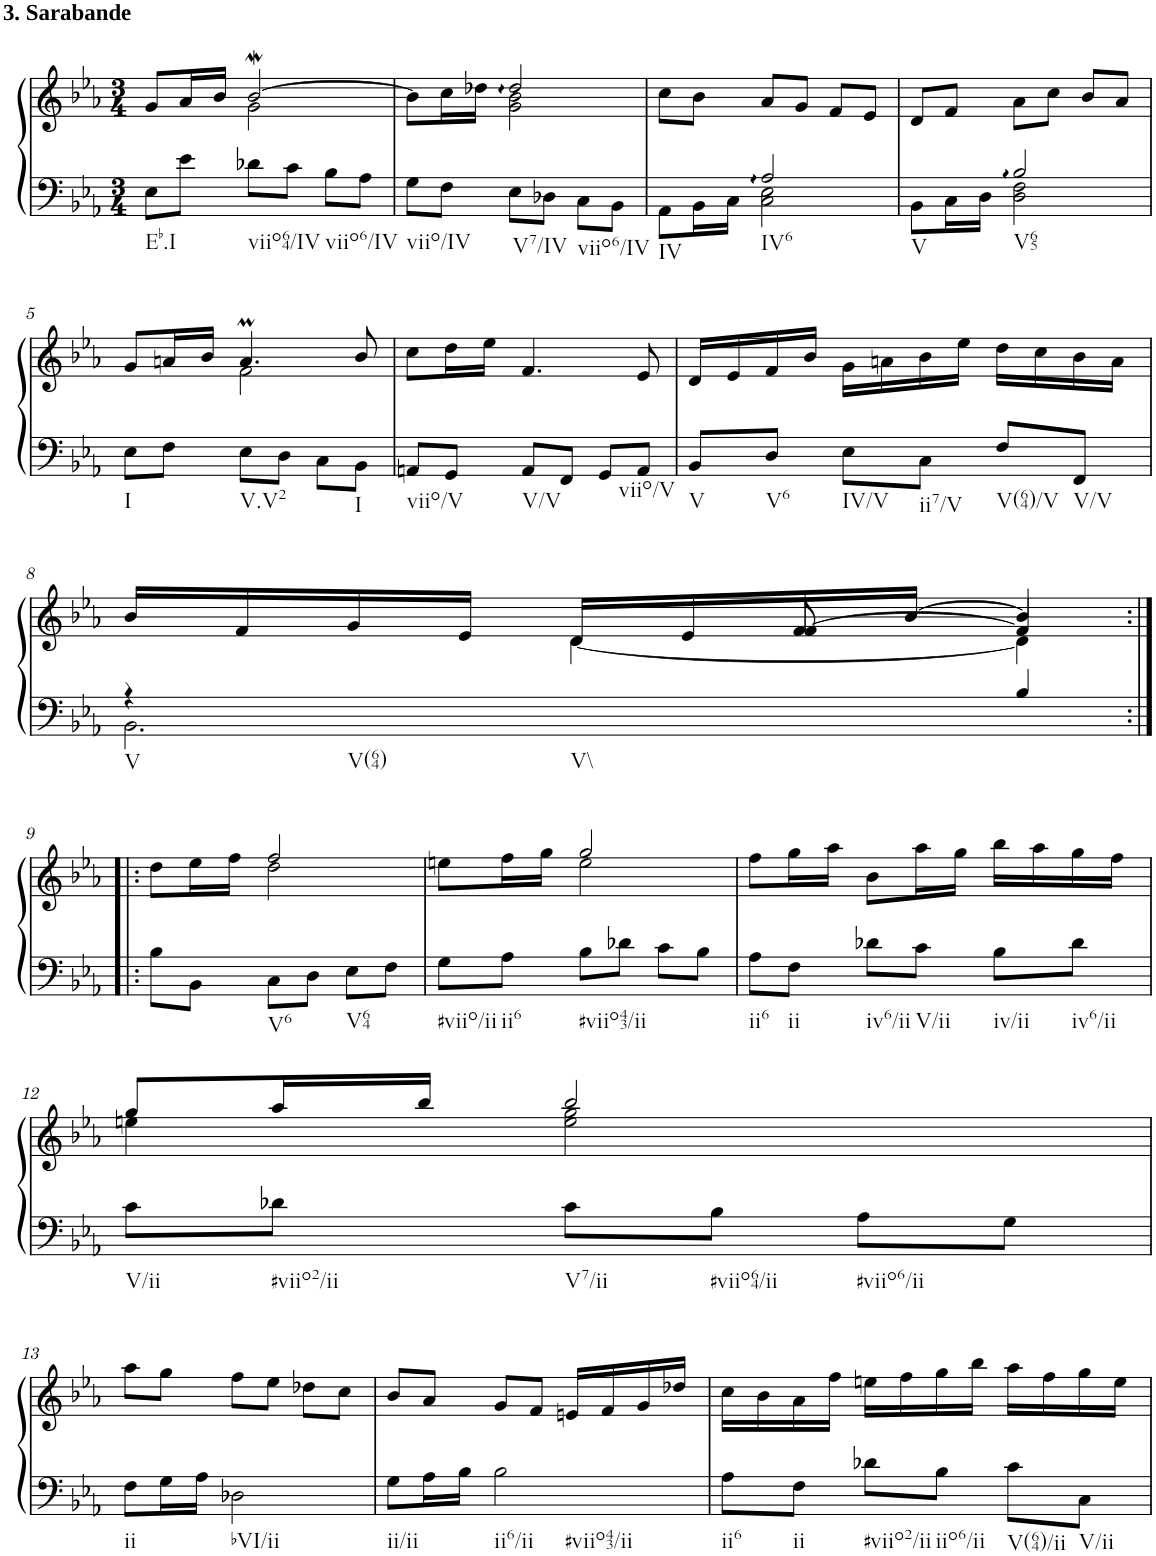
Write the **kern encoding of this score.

**kern	**kern
*part1	*part1
*staff2	*staff1
*I"Klavier linke Hand	*
*clefF4	*clefG2
*k[b-e-a-]	*k[b-e-a-]
*M3/4	*M3/4
=1	=1
*^	*^
!	!	!LO:TX:a:B:t=3. Sarabande	!
!LO:TX:b:t=Eb.I	!	!	!
!LO:TX:b:t=viio64/IV	!	!	!
!LO:TX:b:t=viio6/IV	!	!	!
2.ryy	8E-\L	8g/L	4ryy
.	8e-\J	16a-/L	.
.	.	16b-/JJ	.
.	8d-X\L	[2b-W/	2g\
.	8c\J	.	.
.	8B-\L	.	.
.	8A-\J	.	.
=2	=2	=2	=2
!LO:TX:b:t=viio/IV	!	!	!
!LO:TX:b:t=V7/IV	!	!	!
!LO:TX:b:t=viio6/IV	!	!	!
2.ryy	8G\L	8b-\L]	4ryy
.	8F\J	16cc\L	.
.	.	16dd-X\JJ	.
.	8E-\L	2dd-::/	2g\ 2b-\
.	8D-X\J	.	.
.	8C\L	.	.
.	8BB-\J	.	.
*	*	*v	*v
=3	=3	=3
!LO:TX:b:t=IV	!	!
4ryy	8AA-\L	8cc\L
.	16BB-\L	8b-\J
.	16C\JJ	.
!LO:TX:b:t=IV6	!	!
2A-::/	2C\ 2E-\	8a-/L
.	.	8g/J
.	.	8f/L
.	.	8e-/J
=4	=4	=4
!LO:TX:b:t=V	!	!
4ryy	8BB-\L	8d/L
.	16C\L	8f/J
.	16D\JJ	.
!LO:TX:b:t=V65	!	!
2B-::/	2D\ 2F\	8a-\L
.	.	8cc\J
.	.	8b-/L
.	.	8a-/J
!!LO:LB:g=z
=5	=5	=5
*	*	*^
!LO:TX:b:t=I	!	!	!
!LO:TX:b:t=V.V2	!	!	!
!LO:TX:b:t=I	!	!	!
2.ryy	8E-\L	8g/L	4ryy
.	8F\J	16an/L	.
.	.	16b-/JJ	.
.	8E-\L	4.am/	2f\
.	8D\J	.	.
.	8C\L	.	.
.	8BB-\J	8b-/	.
*	*	*v	*v
=6	=6	=6
!LO:TX:b:t=viio/V	!	!
*v	*v	*
8AAn/L	8cc\L
8GG/J	16dd\L
.	16ee-\JJ
!LO:TX:b:t=V/V	!
8AA/L	4.f/
8FF/J	.
8GG/L	.
!LO:TX:b:t=viio/V	!
8AA/J	8e-/
=7	=7
!LO:TX:b:t=V	!
8BB-/L	16d/LL
.	16e-/
!LO:TX:b:t=V6	!
8D/J	16f/
.	16b-/JJ
!LO:TX:b:t=IV/V	!
8E-\L	16g\LL
.	16an\
!LO:TX:b:t=ii7/V	!
8C\J	16b-\
.	16ee-\JJ
!LO:TX:b:t=V(64)/V	!
8F/L	16dd\LL
.	16cc\
!LO:TX:b:t=V/V	!
8FF/J	16b-\
.	16a\JJ
!!LO:LB:g=z
=8	=8
*^	*^
*	*	*	*^
!LO:TX:b:t=V	!	!	!	!
!LO:TX:b:t=V(64)	!	!	!	!
4r	2.BB-\	16b-/LL	4ryy	4.ryy
.	.	16f/	.	.
.	.	16g/	.	.
.	.	16e-/JJ	.	.
!LO:TX:b:t=V\\	!	!	!	!
4ryy	.	16d/LL	[4d\	.
.	.	16e-/	.	.
.	.	16f/	.	[8f/
.	.	[16b-/JJ	.	.
4B-/	.	4b-/]	4d\]	4f/]
!!LO:LB:g=z
=9:|!|:	=9:|!|:	=9:|!|:	=9:|!|:	=9:|!|:
!LO:TX:b:t=V6	!	!	!	!
!LO:TX:b:t=V64	!	!	!	!
*	*	*	*v	*v
2.ryy	8B-\L	8dd\L	4ryy
.	8BB-\J	16ee-\L	.
.	.	16ff\JJ	.
.	8C\L	2ff/	2dd\
.	8D\J	.	.
.	8E-\L	.	.
.	8F\J	.	.
=10	=10	=10	=10
!LO:TX:b:t=#viio/ii	!	!	!
!LO:TX:b:t=ii6	!	!	!
!LO:TX:b:t=#viio43/ii	!	!	!
2.ryy	8G\L	8een\L	4ryy
.	8A-\J	16ff\L	.
.	.	16gg\JJ	.
.	8B-\L	2gg/	2ee\
.	8d-X\J	.	.
.	8c\L	.	.
.	8B-\J	.	.
*	*	*v	*v
=11	=11	=11
!LO:TX:b:t=ii6	!	!
!LO:TX:b:t=ii	!	!
!LO:TX:b:t=iv6/ii	!	!
!LO:TX:b:t=V/ii	!	!
!LO:TX:b:t=iv/ii	!	!
!LO:TX:b:t=iv6/ii	!	!
2.ryy	8A-\L	8ff\L
.	8F\J	16gg\L
.	.	16aa-\JJ
.	8d-X\L	8b-\L
.	8c\J	16aa-\L
.	.	16gg\JJ
.	8B-\L	16bb-\LL
.	.	16aa-\
.	8d-\J	16gg\
.	.	16ff\JJ
!!LO:LB:g=z
=12	=12	=12
*	*	*^
!LO:TX:b:t=V/ii	!	!	!
!LO:TX:b:t=#viio2/ii	!	!	!
!LO:TX:b:t=V7/ii	!	!	!
!LO:TX:b:t=#viio64/ii	!	!	!
!LO:TX:b:t=#viio6/ii	!	!	!
2.ryy	8c\L	8gg/L	4een\
.	8d-X\J	16aa-/L	.
.	.	16bb-/JJ	.
.	8c\L	2bb-/	2ee\ 2gg\
.	8B-\J	.	.
.	8A-\L	.	.
.	8G\J	.	.
!!LO:LB:g=z	!!
=13	=13	=13	=13
!LO:TX:b:t=ii	!	!	!
!LO:TX:b:t=bVI/ii	!	!	!
2.ryy	8F\L	2.ryy	8aa-\L
.	16G\L	.	8gg\J
.	16A-\JJ	.	.
.	2D-X\	.	8ff\L
.	.	.	8ee-\J
.	.	.	8dd-X\L
.	.	.	8cc\J
=14	=14	=14	=14
!LO:TX:b:t=ii/ii	!	!	!
!LO:TX:b:t=ii6/ii	!	!	!
!LO:TX:b:t=#viio43/ii	!	!	!
*	*	*v	*v
2.ryy	8G\L	8b-/L
.	16A-\L	8a-/J
.	16B-\JJ	.
.	2B-\	8g/L
.	.	8f/J
.	.	16en/LL
.	.	16f/
.	.	16g/
.	.	16dd-X/JJ
=15	=15	=15
*	*	*^
!LO:TX:b:t=ii6	!	!	!
!LO:TX:b:t=ii	!	!	!
!LO:TX:b:t=#viio2/ii	!	!	!
!LO:TX:b:t=iio6/ii	!	!	!
!LO:TX:b:t=V(64)/ii	!	!	!
!LO:TX:b:t=V/ii	!	!	!
2.ryy	8A-\L	2.ryy	16cc\LL
.	.	.	16b-\
.	8F\J	.	16a-\
.	.	.	16ff\JJ
.	8d-X\L	.	16een\LL
.	.	.	16ff\
.	8B-\J	.	16gg\
.	.	.	16bb-\JJ
.	8c\L	.	16aa-\LL
.	.	.	16ff\
.	8C\J	.	16gg\
.	.	.	16ee\JJ
*v	*v	*	*
*	*v	*v
=	=
*-	*-
